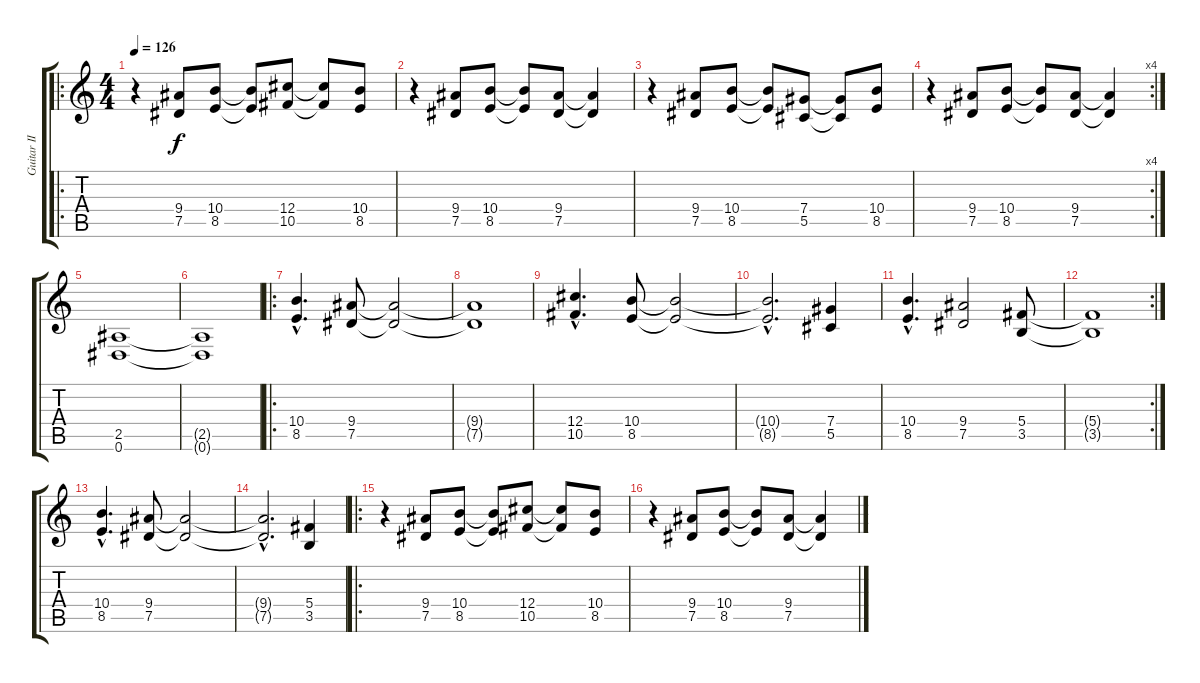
\track ("Guitar II" "Guitar II") {instrument distortionguitar}
\staff {score tabs}
\tuning (Eb4 Bb3 Gb3 Db3 Ab2 Eb2) {hide}
\ro
\ts (4 4)
\tempo 126
\clef g2
\ks c
r.4{dy f} (9.4 7.5).8 (10.4 8.5).8 (10.4{t} 8.5{t}).8 (12.4 10.5).8 (12.4{t} 10.5{t}).8 (10.4 8.5).8 |
r.4 (9.4 7.5).8 (10.4 8.5).8 (10.4{t} 8.5{t}).8 (9.4 7.5).8 (9.4{t} 7.5{t}).4 |
r.4 (9.4 7.5).8 (10.4 8.5).8 (10.4{t} 8.5{t}).8 (7.4 5.5).8 (7.4{t} 5.5{t}).8 (10.4 8.5).8 |
\rc 4
r.4 (9.4 7.5).8 (10.4 8.5).8 (10.4{t} 8.5{t}).8 (9.4 7.5).8 (9.4{t} 7.5{t}).4 |
(2.5 0.6).1 |
(2.5{t} 0.6{t}).1 |
\ro
(10.4{hac} 8.5{hac}).4{d} (9.4 7.5).8 (9.4{t} 7.5{t}).2 |
(9.4{t} 7.5{t}).1 |
(12.4{hac} 10.5{hac}).4{d} (10.4 8.5).8 (10.4{t} 8.5{t}).2 |
(10.4{hac t} 8.5{hac t}).2{d} (7.4 5.5).4 |
(10.4{hac} 8.5{hac}).4{d} (9.4 7.5).2 (5.4 3.5).8 |
\rc 2
(5.4{t} 3.5{t}).1 |
(10.4{hac} 8.5{hac}).4{d} (9.4 7.5).8 (9.4{t} 7.5{t}).2 |
(9.4{hac t} 7.5{hac t}).2{d} (5.4 3.5).4 |
\ro
r.4 (9.4 7.5).8 (10.4 8.5).8 (10.4{t} 8.5{t}).8 (12.4 10.5).8 (12.4{t} 10.5{t}).8 (10.4 8.5).8 |
r.4 (9.4 7.5).8 (10.4 8.5).8 (10.4{t} 8.5{t}).8 (9.4 7.5).8 (9.4{t} 7.5{t}).4
